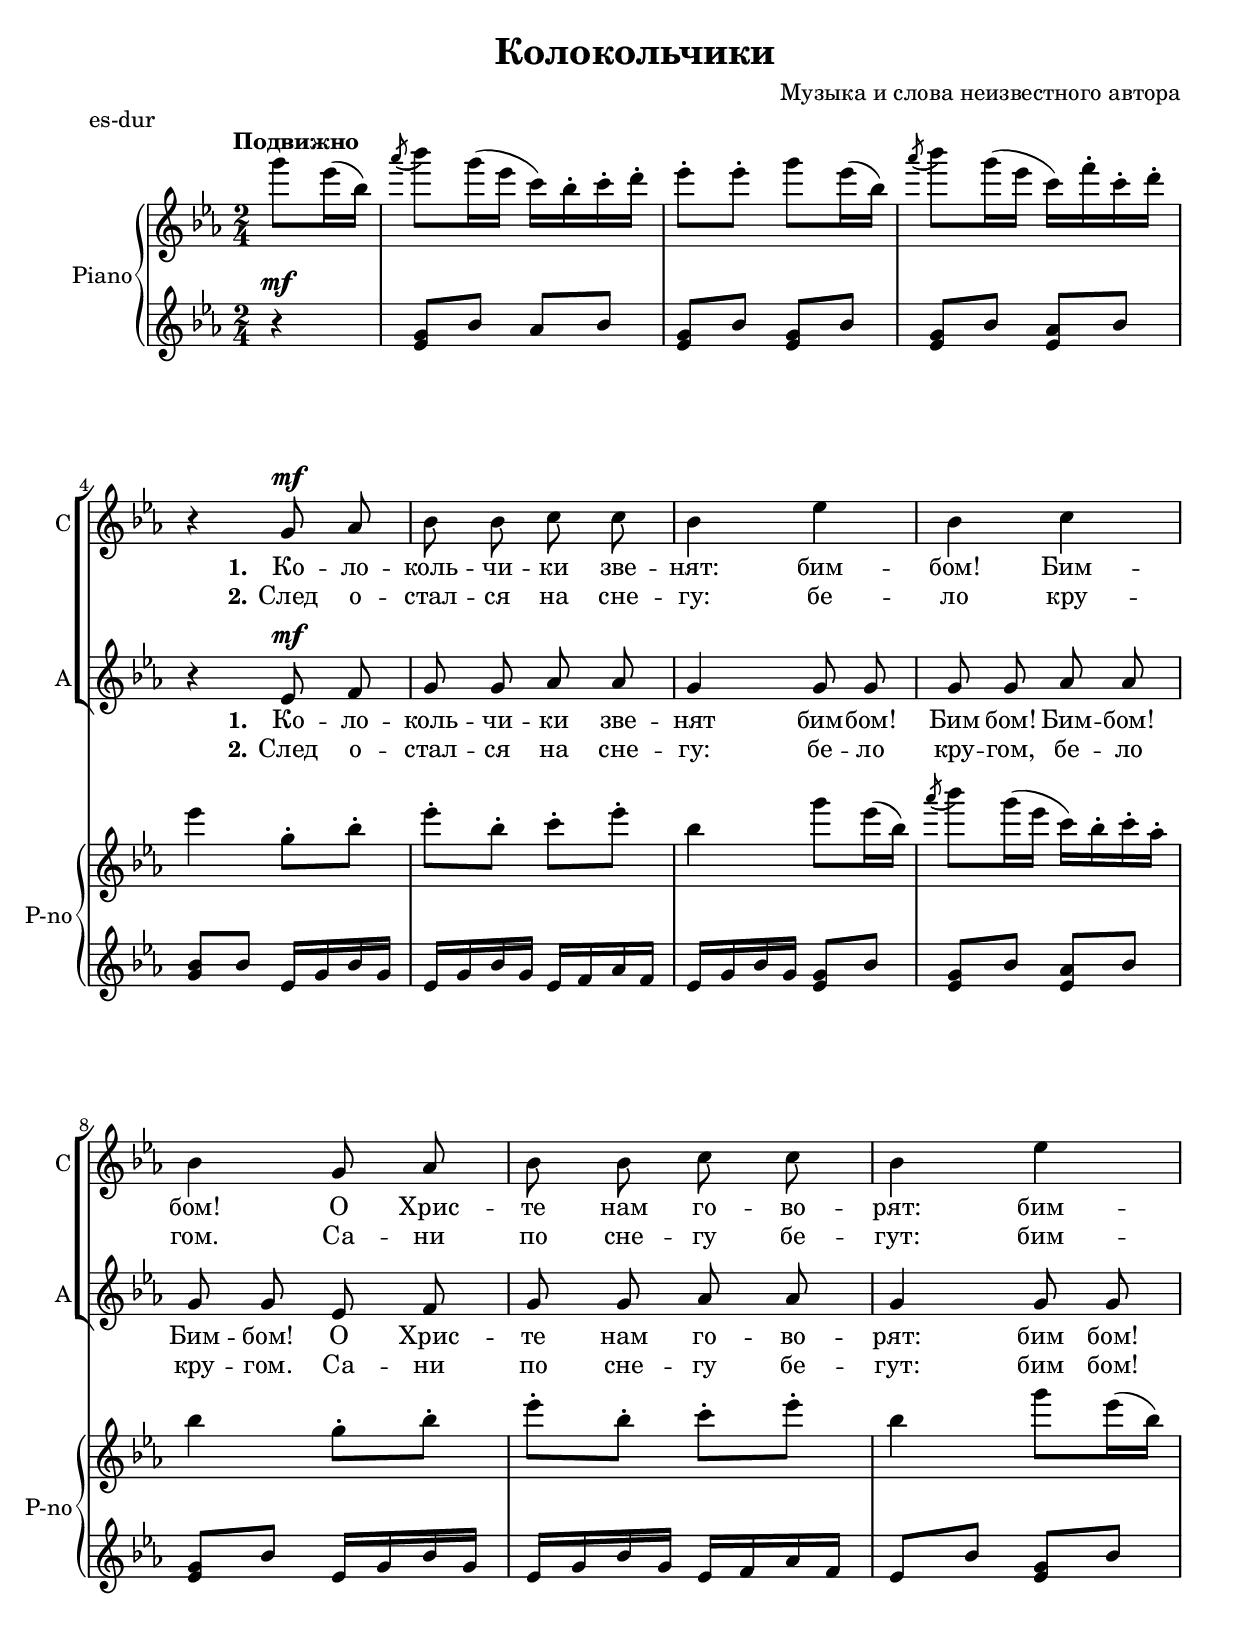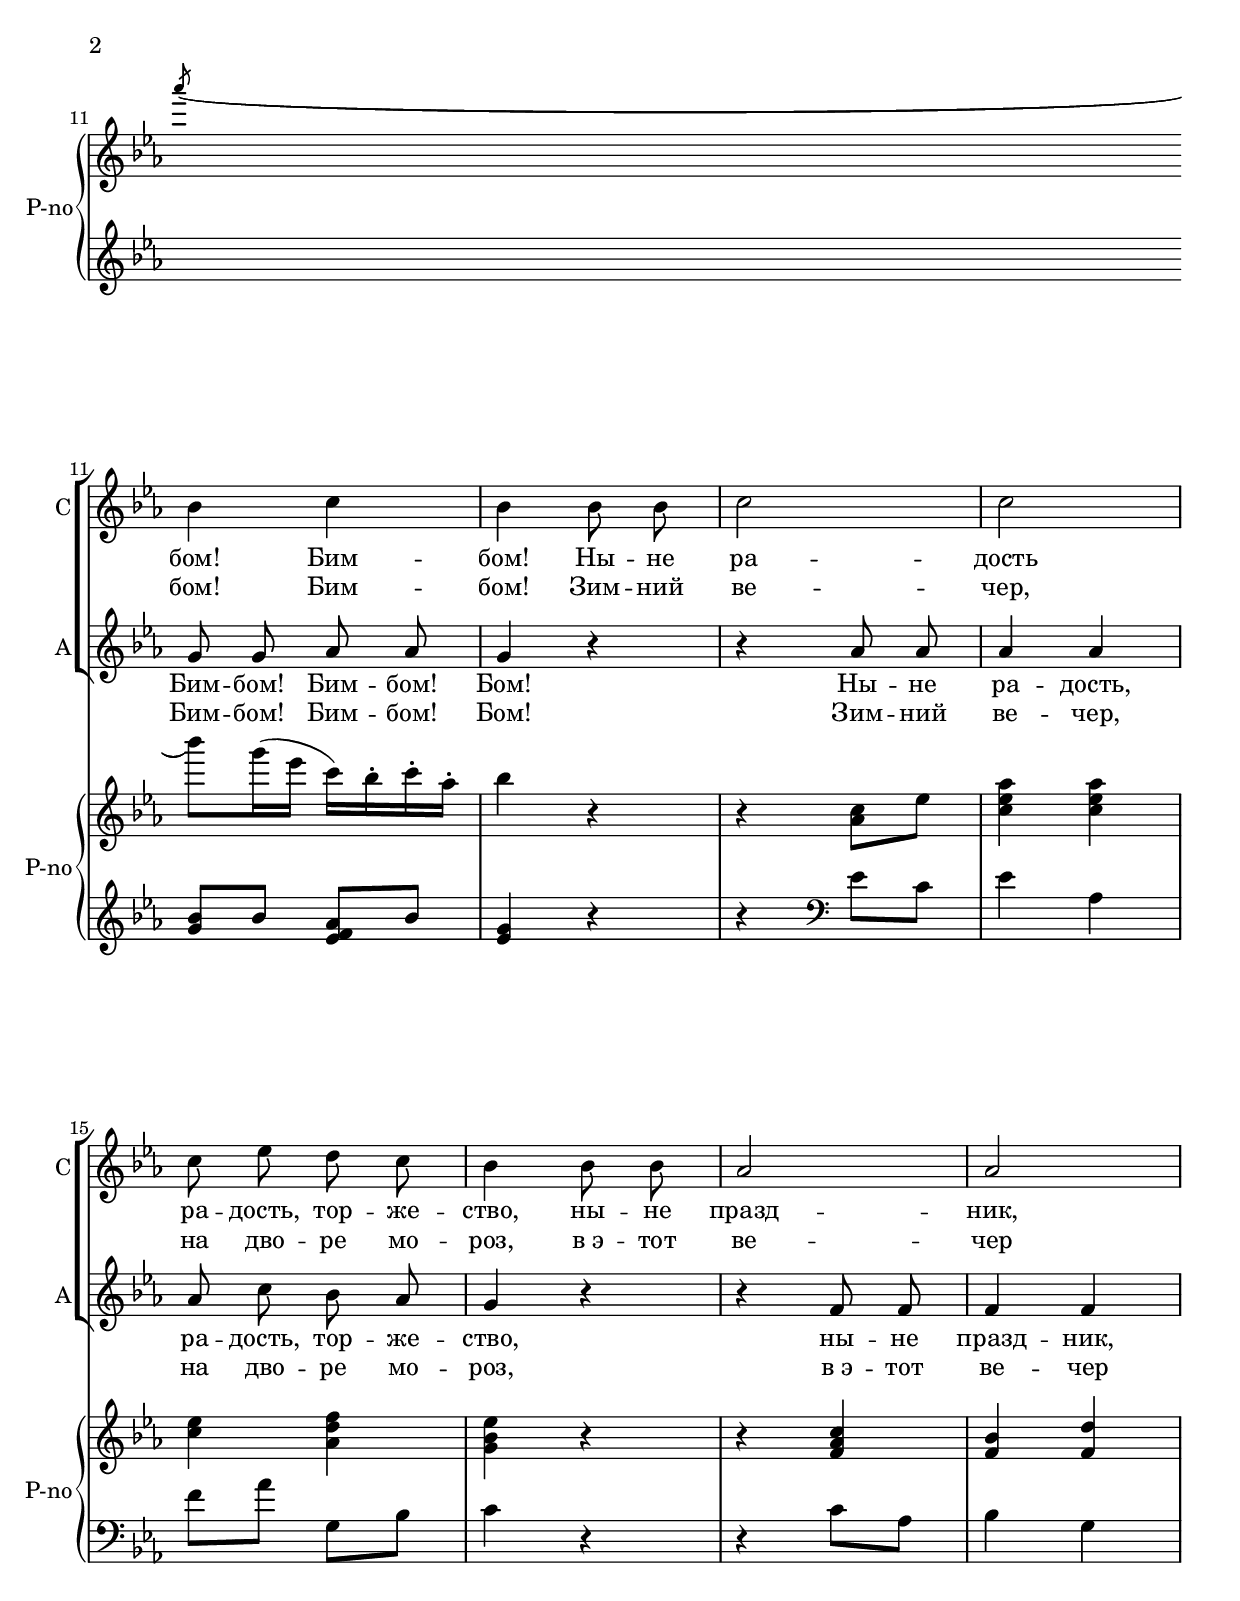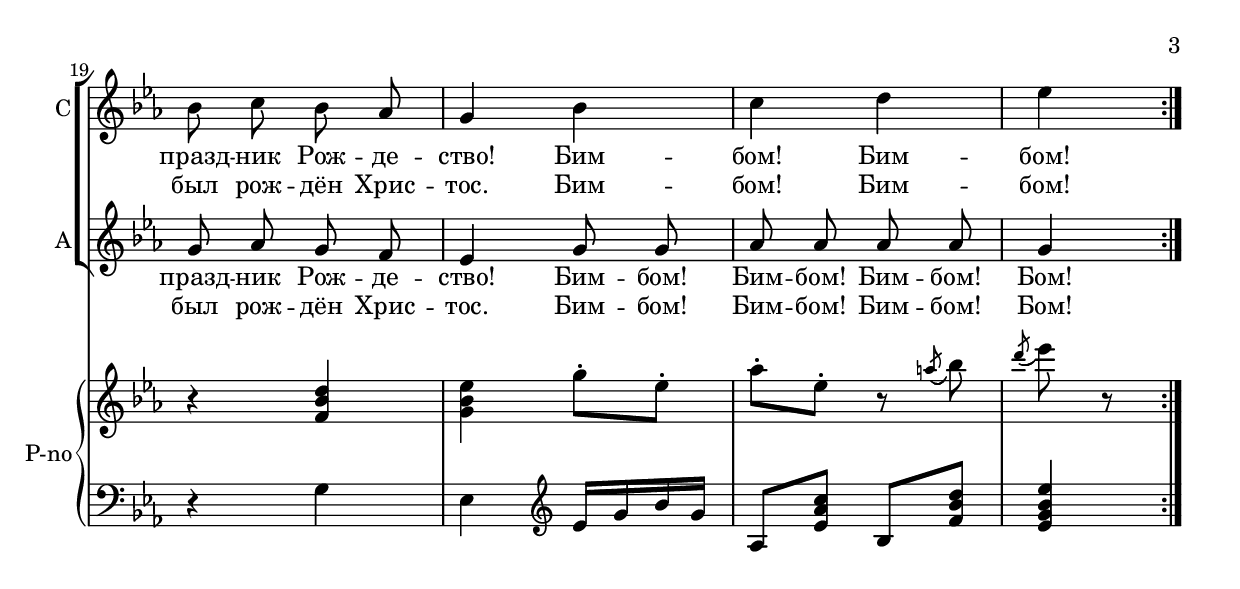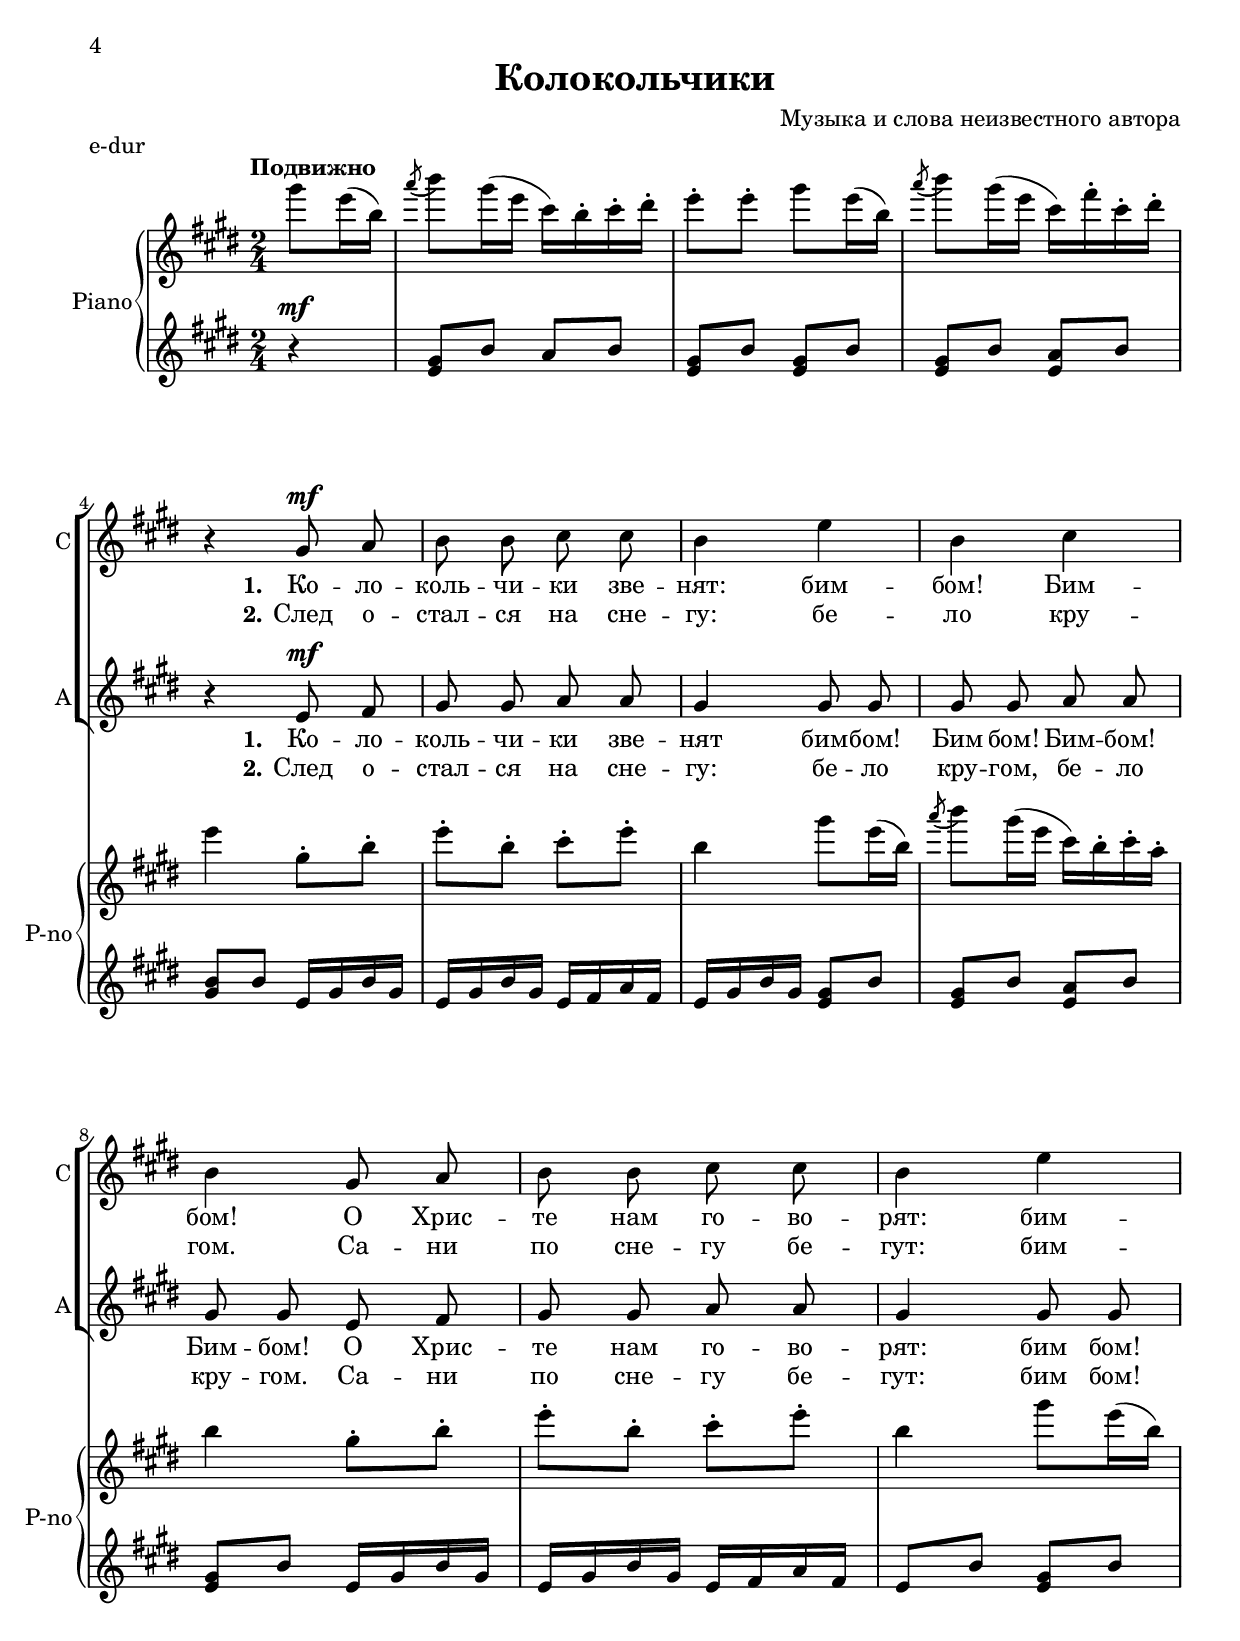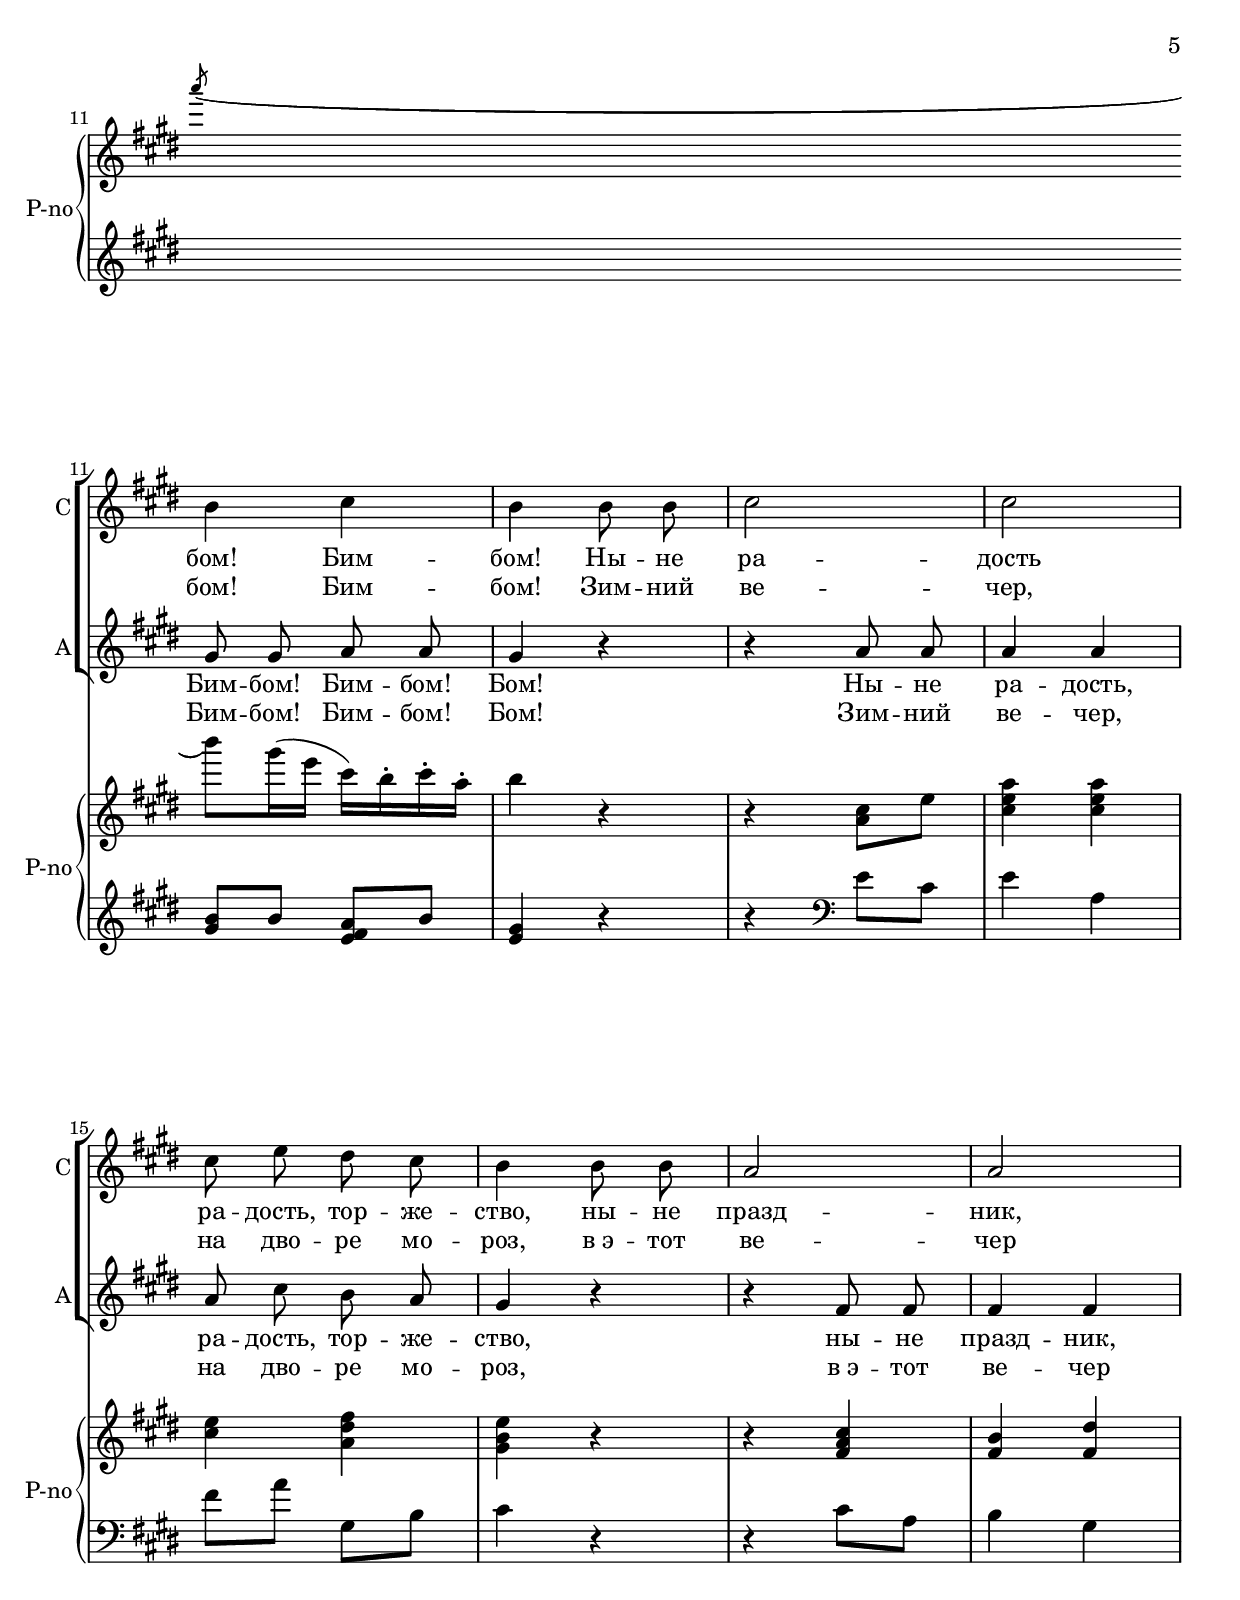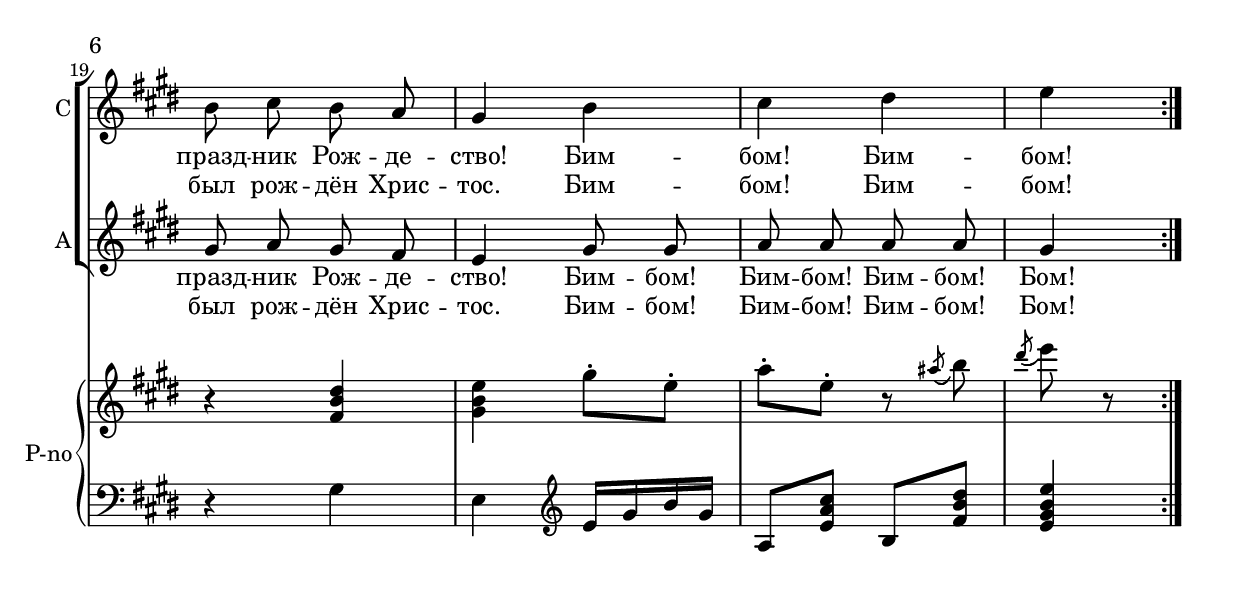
\version "2.18.2"

% закомментируйте строку ниже, чтобы получался pdf с навигацией
#(ly:set-option 'point-and-click #f)
#(ly:set-option 'midi-extension "mid")
#(set-default-paper-size "a4")
%#(set-global-staff-size 18)

\header {
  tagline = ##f
  title = "Колокольчики"
  composer = "Музыка и слова неизвестного автора"
}

  \paper {
    top-margin = 15
    left-margin = 15
    right-margin = 10
    bottom-margin = 15
 %   ragged-bottom = ##f
 %   ragged-last-bottom = ##f
    indent = 10
  }

global = {
  \key d \major
  \time 2/4
  \numericTimeSignature
  \autoBeamOff
  \set Score.skipBars = ##t
}

%make visible number of every 2-nd bar
secondbar = {
  \override Score.BarNumber.break-visibility = #end-of-line-invisible
  \set Score.barNumberVisibility = #(every-nth-bar-number-visible 2)
}

%use this as temporary line break
abr = { \break }

% uncommend next line when finished
%abr = {}

%once hide accidental (runaround for cadenza
nat = { \once \hide Accidental }

tmtwo = \set Timing.measurePosition = #(ly:make-moment -1/4)
tmtwo = \partial 4

sopVoice = \relative c' {
  \global
  \dynamicUp
  \partial 4
  \repeat volta 2
  {
    R4 |
    R2*3 |
    r4 fis8\mf g |
    a a b b |
    a4 d |
    a b | \abr
    a fis8 g |
    a a b b |
    a4 d | \abr
    
    a b |
    a a8 a |
    b2 b \abr
    b8 d cis b |
    a4 a8 a |
    g2 g \abr
    a8 b a g |
    fis4 a |
    b cis |
    d
  }
}

altVoice = \relative c' {
  \global
  \dynamicUp
  \partial 4
    \repeat volta 2 {
      R4 |
    R2*3 |
    r4 d8\mf e |
    fis fis g g |
    fis4 fis8 fis |
    fis fis g g |
    fis fis d e |
    fis fis g g |
    fis4 fis8 fis
    
    fis fis g g |
    fis4 r |
    r g8 g |
    g4 g |
    g8 b a g |
    fis4 r |
    r e8 e |
    e4 e |
    fis8 g fis e |
    d4 fis8 fis |
    g g g g |
    fis4
    }
}


lyricssopone = \lyricmode {
 \set stanza = "1." Ко -- ло -- коль -- чи -- ки зве -- нят: бим -- бом! Бим -- бом!
 О Хрис -- те нам го -- во -- рят: бим -- бом! Бим -- бом! Ны -- не ра -- дость
 ра -- дость, тор -- же -- ство, ны -- не празд -- ник,
 празд -- ник Рож -- де -- ство! Бим -- бом! Бим -- бом!
}


lyricssoptwo = \lyricmode {
 \set stanza = "2." След о -- стал -- ся на сне -- гу: бе -- ло кру -- гом.
 Са -- ни по сне -- гу бе -- гут: бим -- бом! Бим -- бом! Зим -- ний ве -- чер,
 на дво -- ре мо -- роз, в_э -- тот ве -- чер
 был рож -- дён Хрис -- тос. Бим -- бом! Бим -- бом!
}


lyricsaltone = \lyricmode {
 \set stanza = "1." Ко -- ло -- коль -- чи -- ки зве -- нят бим -- бом! Бим бом! Бим -- бом!
 Бим -- бом! О Хрис -- те нам го -- во -- рят: бим бом!
 Бим -- бом! Бим -- бом! Бом! Ны -- не ра -- дость,
 ра -- дость, тор -- же -- ство, ны -- не празд -- ник,
 празд -- ник Рож -- де -- ство! Бим -- бом! Бим -- бом! Бим -- бом! Бом!
}


lyricsalttwo = \lyricmode {
 \set stanza = "2." След о -- стал -- ся на сне -- гу: бе -- ло кру -- гом,
 бе -- ло кру -- гом. Са -- ни по сне -- гу бе -- гут: бим бом!
 Бим -- бом! Бим -- бом! Бом! Зим -- ний ве -- чер,
 на дво -- ре мо -- роз, в_э -- тот ве -- чер
 был рож -- дён Хрис -- тос. Бим -- бом! Бим -- бом! Бим -- бом! Бом!
}




right = \relative c''' {
  \global
  \oneVoice
  \tempo "Подвижно"
  \autoBeamOn
  \partial 4
  
    \repeat volta 2 {
    fis8 d16( a) |
    \acciaccatura g'8( a8) fis16( d b) a-. b-. cis-. |
    d8-. d-. fis d16( a) |
    \acciaccatura  g'8( a) fis16( d b) e-. b-. cis-. | \abr
    
    d4 fis,8-.  a-. |
    d-. a-. b-. d-. |
    a4 fis'8 d16( a) |
    \acciaccatura  g'8( a) fis16( d b) a-. b-. g-. | \abr
    
    a4 fis8-. a-. |
    d-. a-. b-. d-. |
    a4 fis'8 d16( a) | \abr
    
    \acciaccatura  g'8( a) fis16( d b) a-. b-. g-. |
    a4 r |
    r <b, g>8 d |
    <g d b>4 q | \abr
    <d b> <e cis g> |
    <d a fis> r |
    r <b g e> |
    <a e> <cis e,> \abr
    
    r <cis a e> |
    <d a fis> fis8-. d-. |
    g-. d-. r \acciaccatura gis8( a) |
    \acciaccatura cis8( d) r
  }  
}

left = \relative c'' {
  \global
  \oneVoice
  \autoBeamOn
  \partial 4
  \repeat volta 2 {
 
    \dynamicUp
    r4\mf |
    <fis, d>8 a g a |
    <fis d> a <fis d> a |
    <fis d> a <g d> a |
    <a fis> a d,16 fis a fis |
    d fis a fis d e g e |
    d fis a fis <fis d>8 a |
    <fis d> a <g d> a |
    
    <fis d> a d,16 fis a fis |
    d fis a fis d e g e |
    d8 a' <fis d > a |
    
    <a fis> a <g e d> a |
    <fis d>4 r |
    r 
    
    \clef bass d8 b |
    d4 g, |
    e'8 g fis, a |
    b4 r |
    r b8 g |
    a4 fis |
    r fis |
    d \clef treble d'16 fis a fis |
    g,8 <d' g b> a <e' a cis> |
    <d fis a d>4
  }
}

pianoPart = \new PianoStaff \with {
  instrumentName = "Piano"
  shortInstrumentName = "P-no"
  midiInstrument = "acoustic grand"
} <<
  \new Staff = "right" \right
  \new Staff = "left" { \left }
>>

choirpart = \new ChoirStaff <<
      \new Staff = "upstaff" \with {
        instrumentName = "Сопрано"
        shortInstrumentName = "С"
        midiInstrument = "voice oohs"
      } <<
        \new Voice = "soprano" { \oneVoice \sopVoice }
        \new Lyrics \lyricsto "soprano" { \lyricssopone }
        \new Lyrics \lyricsto "soprano" { \lyricssoptwo }
      >> 

      \new Staff = "downstaff" \with {
        instrumentName = "Альт"
        shortInstrumentName = "А"
        midiInstrument = "voice oohs"
      } <<
        \new Voice = "alto" { \oneVoice \altVoice }
        \new Lyrics \lyricsto "alto" { \lyricsaltone }
        \new Lyrics \lyricsto "alto" { \lyricsalttwo }
      >>

    >>

\bookpart {
  \header {
    piece = "es-dur"
  }

  \score {
    \transpose d es
    <<     
      \choirpart
      \pianoPart
    >>
 
    \layout { 
      \context {
      \Staff \RemoveEmptyStaves
      \override VerticalAxisGroup.remove-first = ##t
      \accidentalStyle piano-cautionary
      }
    }
  }
}

\bookpart {
  \header {
    piece = "e-dur"
  }

  \score {
    \transpose d e
    <<     
      \choirpart
      \pianoPart
    >>
 
    \layout { 
      \context {
      \Staff \RemoveEmptyStaves
      \override VerticalAxisGroup.remove-first = ##t
      \accidentalStyle piano-cautionary
      }
    }
  }
}


\bookpart {
    \score {
      \unfoldRepeats
     \transpose d e
      <<
      \choirpart
      \pianoPart  
      >>
    %  }  % transposeµ

    \midi {
      \tempo 4=100
    }
  }
}



